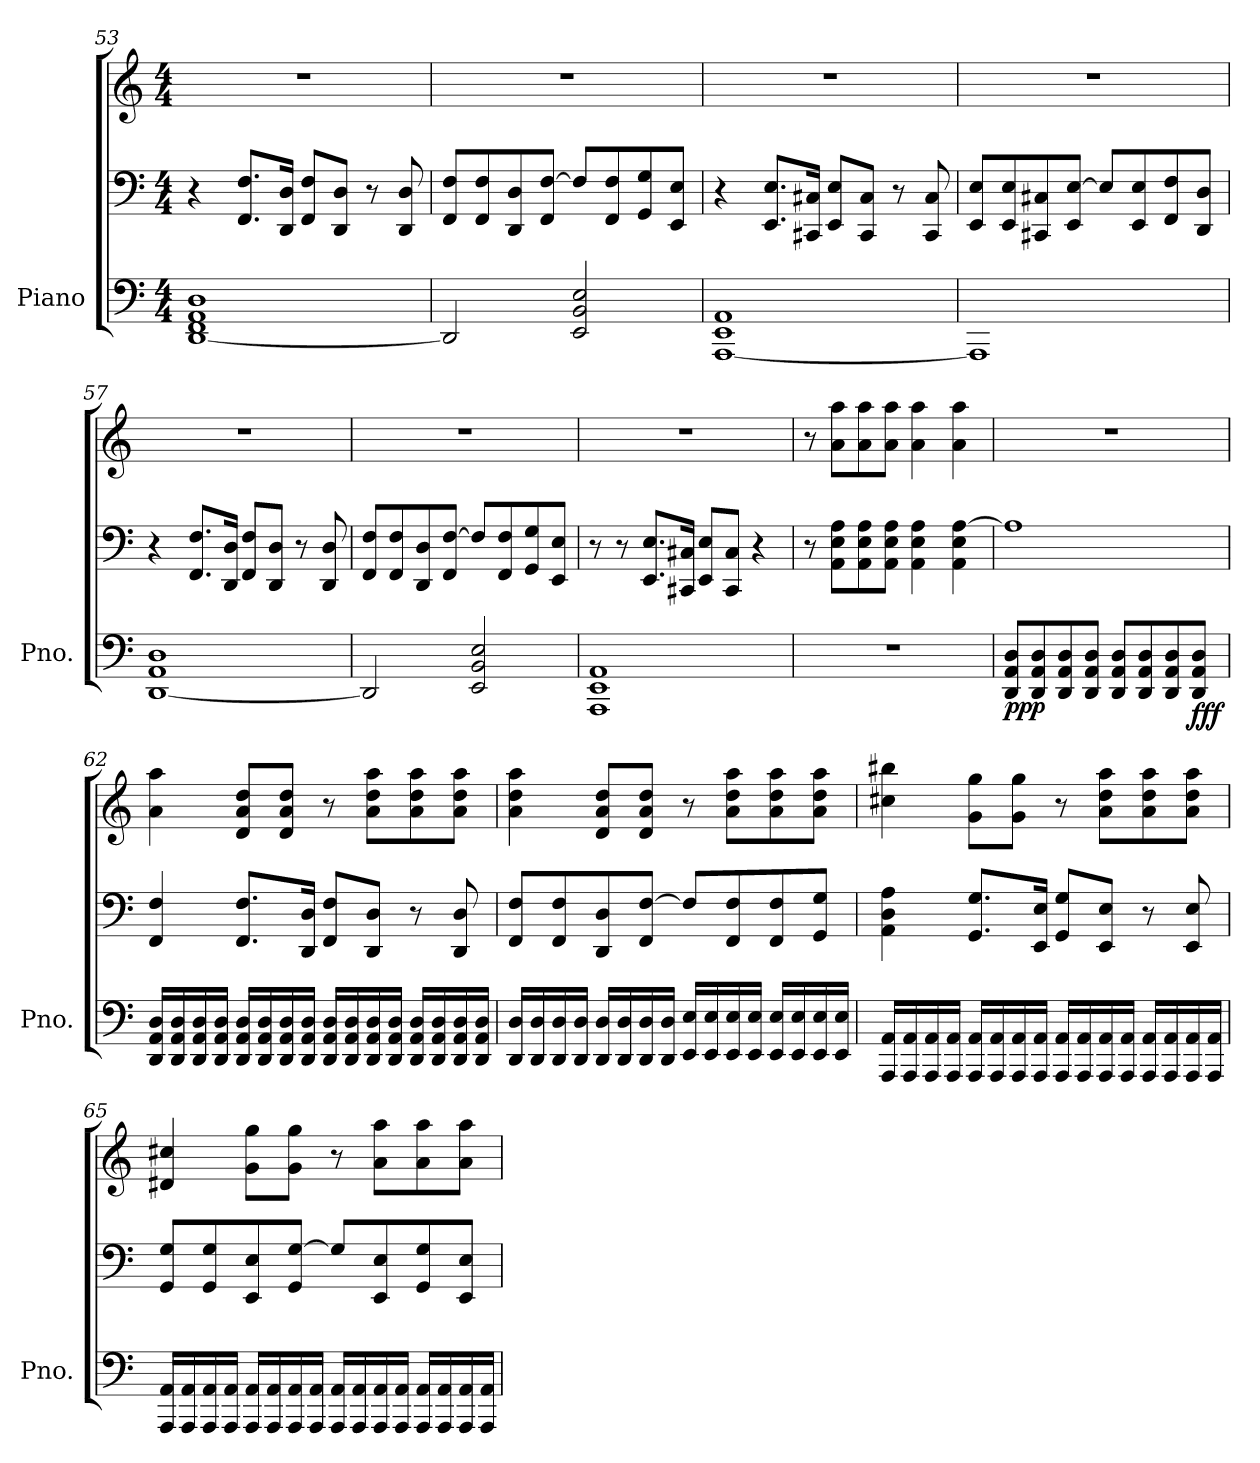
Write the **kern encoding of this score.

**kern	**kern	**kern	**dynam
*part1	*part1	*part1	*part1
*staff3	*staff2	*staff1	*staff1/2/3
*I"Piano	*	*	*
*I'Pno.	*	*	*
*clefF4	*clefF4	*clefG2	*
*k[]	*k[]	*k[]	*
*M4/4	*M4/4	*M4/4	*
=53	=53	=53	=53
[1DD 1FF 1AA 1D	4r	1r	.
.	8.FF/ 8.F/L	.	.
.	16DD/ 16D/Jk	.	.
.	8FF/ 8F/L	.	.
.	8DD/ 8D/J	.	.
.	8r	.	.
.	8DD/ 8D/	.	.
=54	=54	=54	=54
2DD/]	8FF/ 8F/L	1r	.
.	8FF/ 8F/	.	.
.	8DD/ 8D/	.	.
.	8FF/ [8F/J	.	.
2EE/ 2BB/ 2E/	8F/L]	.	.
.	8FF/ 8F/	.	.
.	8GG/ 8G/	.	.
.	8EE/ 8E/J	.	.
!!LO:LB:g=z
=55	=55	=55	=55
[1AAA 1EE 1AA	4r	1r	.
.	8.EE/ 8.E/L	.	.
.	16CC#X/ 16C#X/Jk	.	.
.	8EE/ 8E/L	.	.
.	8CC#/ 8C#/J	.	.
.	8r	.	.
.	8CC#/ 8C#/	.	.
=56	=56	=56	=56
1AAA]	8EE/ 8E/L	1r	.
.	8EE/ 8E/	.	.
.	8CC#X/ 8C#X/	.	.
.	8EE/ [8E/J	.	.
.	8E/L]	.	.
.	8EE/ 8E/	.	.
.	8FF/ 8F/	.	.
.	8DD/ 8D/J	.	.
=57	=57	=57	=57
[1DD 1AA 1D	4r	1r	.
.	8.FF/ 8.F/L	.	.
.	16DD/ 16D/Jk	.	.
.	8FF/ 8F/L	.	.
.	8DD/ 8D/J	.	.
.	8r	.	.
.	8DD/ 8D/	.	.
=58	=58	=58	=58
2DD/]	8FF/ 8F/L	1r	.
.	8FF/ 8F/	.	.
.	8DD/ 8D/	.	.
.	8FF/ [8F/J	.	.
2EE/ 2BB/ 2E/	8F/L]	.	.
.	8FF/ 8F/	.	.
.	8GG/ 8G/	.	.
.	8EE/ 8E/J	.	.
=59	=59	=59	=59
1AAA 1EE 1AA	8r	1r	.
.	8r	.	.
.	8.EE/ 8.E/L	.	.
.	16CC#X/ 16C#X/Jk	.	.
.	8EE/ 8E/L	.	.
.	8CC#/ 8C#/J	.	.
.	4r	.	.
!!LO:LB:g=z
=60	=60	=60	=60
1r	8r	8r	.
.	8AA\ 8E\ 8A\L	8a\ 8aa\L	.
.	8AA\ 8E\ 8A\	8a\ 8aa\	.
.	8AA\ 8E\ 8A\J	8a\ 8aa\J	.
.	4AA\ 4E\ 4A\	4a\ 4aa\	.
.	4AA\ 4E\ [4A\	4a\ 4aa\	.
=61	=61	=61	=61
!	!	!	!LO:DY:b=3
8DD/ 8AA/ 8D/L	1A]	1r	ppp
8DD/ 8AA/ 8D/	.	.	.
8DD/ 8AA/ 8D/	.	.	.
8DD/ 8AA/ 8D/J	.	.	.
8DD/ 8AA/ 8D/L	.	.	.
8DD/ 8AA/ 8D/	.	.	.
8DD/ 8AA/ 8D/	.	.	.
!	!	!	!LO:DY:b=3
8DD/ 8AA/ 8D/J	.	.	fff
=62	=62	=62	=62
16DD/ 16AA/ 16D/LL	4FF/ 4F/	4a\ 4aa\	.
16DD/ 16AA/ 16D/	.	.	.
16DD/ 16AA/ 16D/	.	.	.
16DD/ 16AA/ 16D/JJ	.	.	.
16DD/ 16AA/ 16D/LL	8.FF/ 8.F/L	8d/ 8a/ 8dd/L	.
16DD/ 16AA/ 16D/	.	.	.
16DD/ 16AA/ 16D/	.	8d/ 8a/ 8dd/J	.
16DD/ 16AA/ 16D/JJ	16DD/ 16D/Jk	.	.
16DD/ 16AA/ 16D/LL	8FF/ 8F/L	8r	.
16DD/ 16AA/ 16D/	.	.	.
16DD/ 16AA/ 16D/	8DD/ 8D/J	8a\ 8dd\ 8aa\L	.
16DD/ 16AA/ 16D/JJ	.	.	.
16DD/ 16AA/ 16D/LL	8r	8a\ 8dd\ 8aa\	.
16DD/ 16AA/ 16D/	.	.	.
16DD/ 16AA/ 16D/	8DD/ 8D/	8a\ 8dd\ 8aa\J	.
16DD/ 16AA/ 16D/JJ	.	.	.
!!LO:LB:g=z
=63	=63	=63	=63
16DD/ 16D/LL	8FF/ 8F/L	4a\ 4dd\ 4aa\	.
16DD/ 16D/	.	.	.
16DD/ 16D/	8FF/ 8F/	.	.
16DD/ 16D/JJ	.	.	.
16DD/ 16D/LL	8DD/ 8D/	8d/ 8a/ 8dd/L	.
16DD/ 16D/	.	.	.
16DD/ 16D/	8FF/ [8F/J	8d/ 8a/ 8dd/J	.
16DD/ 16D/JJ	.	.	.
16EE/ 16E/LL	8F/L]	8r	.
16EE/ 16E/	.	.	.
16EE/ 16E/	8FF/ 8F/	8a\ 8dd\ 8aa\L	.
16EE/ 16E/JJ	.	.	.
16EE/ 16E/LL	8FF/ 8F/	8a\ 8dd\ 8aa\	.
16EE/ 16E/	.	.	.
16EE/ 16E/	8GG/ 8G/J	8a\ 8dd\ 8aa\J	.
16EE/ 16E/JJ	.	.	.
=64	=64	=64	=64
16AAA/ 16AA/LL	4AA\ 4D\ 4A\	4cc#X\ 4bb#X\	.
16AAA/ 16AA/	.	.	.
16AAA/ 16AA/	.	.	.
16AAA/ 16AA/JJ	.	.	.
16AAA/ 16AA/LL	8.GG/ 8.G/L	8g\ 8gg\L	.
16AAA/ 16AA/	.	.	.
16AAA/ 16AA/	.	8g\ 8gg\J	.
16AAA/ 16AA/JJ	16EE/ 16E/Jk	.	.
16AAA/ 16AA/LL	8GG/ 8G/L	8r	.
16AAA/ 16AA/	.	.	.
16AAA/ 16AA/	8EE/ 8E/J	8a\ 8dd\ 8aa\L	.
16AAA/ 16AA/JJ	.	.	.
16AAA/ 16AA/LL	8r	8a\ 8dd\ 8aa\	.
16AAA/ 16AA/	.	.	.
16AAA/ 16AA/	8EE/ 8E/	8a\ 8dd\ 8aa\J	.
16AAA/ 16AA/JJ	.	.	.
!!LO:PB:g=z
=65	=65	=65	=65
16AAA/ 16AA/LL	8GG/ 8G/L	4d#X/ 4cc#X/	.
16AAA/ 16AA/	.	.	.
16AAA/ 16AA/	8GG/ 8G/	.	.
16AAA/ 16AA/JJ	.	.	.
16AAA/ 16AA/LL	8EE/ 8E/	8g\ 8gg\L	.
16AAA/ 16AA/	.	.	.
16AAA/ 16AA/	8GG/ [8G/J	8g\ 8gg\J	.
16AAA/ 16AA/JJ	.	.	.
16AAA/ 16AA/LL	8G/L]	8r	.
16AAA/ 16AA/	.	.	.
16AAA/ 16AA/	8EE/ 8E/	8a\ 8aa\L	.
16AAA/ 16AA/JJ	.	.	.
16AAA/ 16AA/LL	8GG/ 8G/	8a\ 8aa\	.
16AAA/ 16AA/	.	.	.
16AAA/ 16AA/	8EE/ 8E/J	8a\ 8aa\J	.
16AAA/ 16AA/JJ	.	.	.
=	=	=	=
*-	*-	*-	*-
